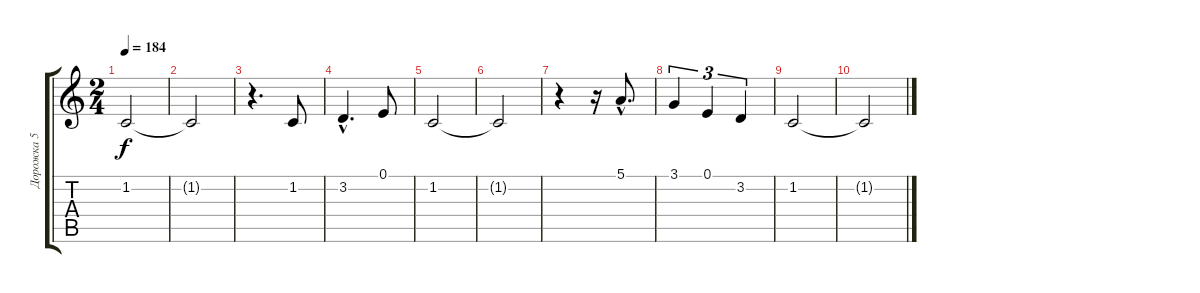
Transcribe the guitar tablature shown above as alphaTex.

\track ("Дорожка 5" "Дорожка 5") {instrument trombone}
\staff {score tabs}
\tuning (E4 B3 G3 D3 A2 E2) {hide}
\ts (2 4)
\tempo 184
\clef g2
\ks c
1.2.2{dy f} |
1.2{t}.2 |
r.4{d} 1.2.8 |
3.2{hac}.4{d} 0.1.8 |
1.2.2 |
1.2{t}.2 |
r.4 r.16 5.1{hac}.8{d} |
3.1.4{tu (3 2)} 0.1.4{tu (3 2)} 3.2.4{tu (3 2)} |
1.2.2 |
1.2{t}.2
